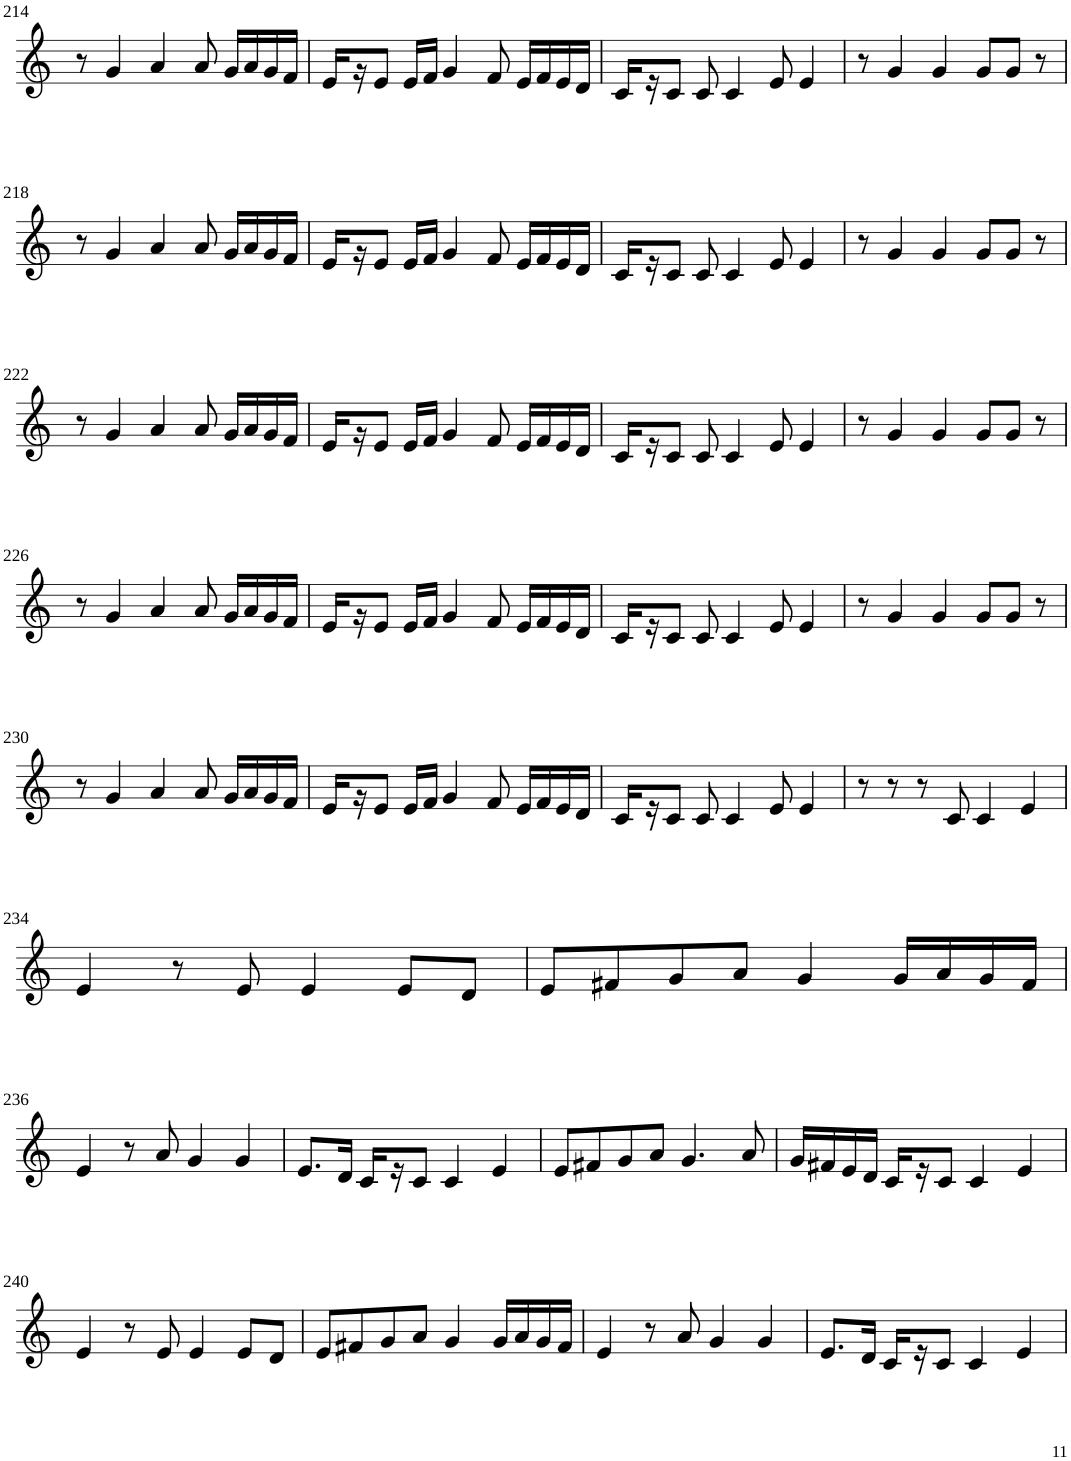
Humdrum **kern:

**kern
*part1
*staff1
*I"Violin
!!LO:PB:g=z
*clefG2
*k[]
*M4/4
=214
8r
4g/
4a/
8a/
16g/LL
16a/
16g/
16f/JJ
=215
16e/LL
16r
8e/J
16e/LL
16f/JJ
4g/
8f/
16e/LL
16f/
16e/
16d/JJ
=216
16c/LL
16r
8c/J
8c/
4c/
8e/
4e/
=217
8r
4g/
4g/
8g/L
8g/J
8r
!!LO:LB:g=z
=218
8r
4g/
4a/
8a/
16g/LL
16a/
16g/
16f/JJ
=219
16e/LL
16r
8e/J
16e/LL
16f/JJ
4g/
8f/
16e/LL
16f/
16e/
16d/JJ
=220
16c/LL
16r
8c/J
8c/
4c/
8e/
4e/
=221
8r
4g/
4g/
8g/L
8g/J
8r
!!LO:LB:g=z
=222
8r
4g/
4a/
8a/
16g/LL
16a/
16g/
16f/JJ
=223
16e/LL
16r
8e/J
16e/LL
16f/JJ
4g/
8f/
16e/LL
16f/
16e/
16d/JJ
=224
16c/LL
16r
8c/J
8c/
4c/
8e/
4e/
=225
8r
4g/
4g/
8g/L
8g/J
8r
!!LO:LB:g=z
=226
8r
4g/
4a/
8a/
16g/LL
16a/
16g/
16f/JJ
=227
16e/LL
16r
8e/J
16e/LL
16f/JJ
4g/
8f/
16e/LL
16f/
16e/
16d/JJ
=228
16c/LL
16r
8c/J
8c/
4c/
8e/
4e/
=229
8r
4g/
4g/
8g/L
8g/J
8r
!!LO:LB:g=z
=230
8r
4g/
4a/
8a/
16g/LL
16a/
16g/
16f/JJ
=231
16e/LL
16r
8e/J
16e/LL
16f/JJ
4g/
8f/
16e/LL
16f/
16e/
16d/JJ
=232
16c/LL
16r
8c/J
8c/
4c/
8e/
4e/
=233
8r
8r
8r
8c/
4c/
4e/
!!LO:LB:g=z
=234
4e/
8r
8e/
4e/
8e/L
8d/J
=235
8e/L
8f#X/
8g/
8a/J
4g/
16g/LL
16a/
16g/
16f#/JJ
!!LO:LB:g=z
=236
4e/
8r
8a/
4g/
4g/
=237
8.e/L
16d/Jk
16c/LL
16r
8c/J
4c/
4e/
=238
8e/L
8f#X/
8g/
8a/J
4.g/
8a/
=239
16g/LL
16f#X/
16e/
16d/JJ
16c/LL
16r
8c/J
4c/
4e/
!!LO:LB:g=z
=240
4e/
8r
8e/
4e/
8e/L
8d/J
=241
8e/L
8f#X/
8g/
8a/J
4g/
16g/LL
16a/
16g/
16f#/JJ
=242
4e/
8r
8a/
4g/
4g/
=243
8.e/L
16d/Jk
16c/LL
16r
8c/J
4c/
4e/
=
*-
